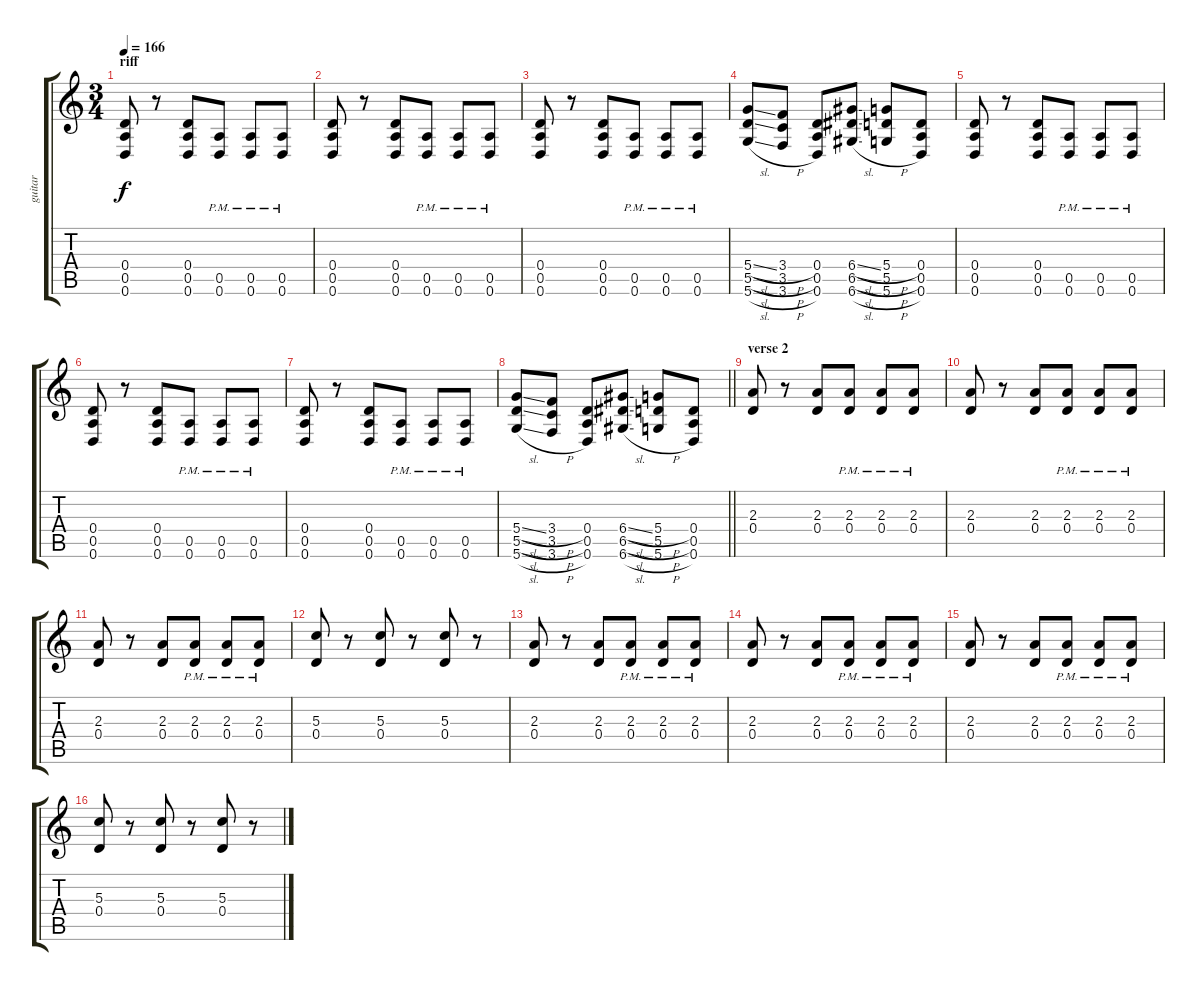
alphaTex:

\track ("guitar" "guitar") {instrument distortionguitar}
\staff {score tabs}
\tuning (E4 B3 G3 D3 A2 D2) {hide}
\ts (3 4)
\section ("" "riff")
\tempo 166
\clef g2
\ks c
(0.4 0.5 0.6).8{dy f} r.8 (0.4 0.5 0.6).8 (0.5{pm} 0.6{pm}).8 (0.5{pm} 0.6{pm}).8 (0.5{pm} 0.6{pm}).8 |
(0.4 0.5 0.6).8 r.8 (0.4 0.5 0.6).8 (0.5{pm} 0.6{pm}).8 (0.5{pm} 0.6{pm}).8 (0.5{pm} 0.6{pm}).8 |
(0.4 0.5 0.6).8 r.8 (0.4 0.5 0.6).8 (0.5{pm} 0.6{pm}).8 (0.5{pm} 0.6{pm}).8 (0.5{pm} 0.6{pm}).8 |
(5.4{sl} 5.5{sl} 5.6{sl}).8 (3.4{h} 3.5{h} 3.6{h}).8 (0.4 0.5 0.6).8 (6.4{sl} 6.5{sl} 6.6{sl}).8 (5.4{h} 5.5{h} 5.6{h}).8 (0.4 0.5 0.6).8 |
(0.4 0.5 0.6).8 r.8 (0.4 0.5 0.6).8 (0.5{pm} 0.6{pm}).8 (0.5{pm} 0.6{pm}).8 (0.5{pm} 0.6{pm}).8 |
(0.4 0.5 0.6).8 r.8 (0.4 0.5 0.6).8 (0.5{pm} 0.6{pm}).8 (0.5{pm} 0.6{pm}).8 (0.5{pm} 0.6{pm}).8 |
(0.4 0.5 0.6).8 r.8 (0.4 0.5 0.6).8 (0.5{pm} 0.6{pm}).8 (0.5{pm} 0.6{pm}).8 (0.5{pm} 0.6{pm}).8 |
\barLineRight lightlight
(5.4{sl} 5.5{sl} 5.6{sl}).8 (3.4{h} 3.5{h} 3.6{h}).8 (0.4 0.5 0.6).8 (6.4{sl} 6.5{sl} 6.6{sl}).8 (5.4{h} 5.5{h} 5.6{h}).8 (0.4 0.5 0.6).8 |
\section ("" "verse 2")
(2.3 0.4).8{instrument electricguitarclean} r.8 (2.3 0.4).8 (2.3{pm} 0.4{pm}).8 (2.3{pm} 0.4{pm}).8 (2.3{pm} 0.4{pm}).8 |
(2.3 0.4).8 r.8 (2.3 0.4).8 (2.3{pm} 0.4{pm}).8 (2.3{pm} 0.4{pm}).8 (2.3{pm} 0.4{pm}).8 |
(2.3 0.4).8 r.8 (2.3 0.4).8 (2.3{pm} 0.4{pm}).8 (2.3{pm} 0.4{pm}).8 (2.3{pm} 0.4{pm}).8 |
(5.3 0.4).8 r.8 (5.3 0.4).8 r.8 (5.3 0.4).8 r.8 |
(2.3 0.4).8 r.8 (2.3 0.4).8 (2.3{pm} 0.4{pm}).8 (2.3{pm} 0.4{pm}).8 (2.3{pm} 0.4{pm}).8 |
(2.3 0.4).8 r.8 (2.3 0.4).8 (2.3{pm} 0.4{pm}).8 (2.3{pm} 0.4{pm}).8 (2.3{pm} 0.4{pm}).8 |
(2.3 0.4).8 r.8 (2.3 0.4).8 (2.3{pm} 0.4{pm}).8 (2.3{pm} 0.4{pm}).8 (2.3{pm} 0.4{pm}).8 |
(5.3 0.4).8 r.8 (5.3 0.4).8 r.8 (5.3 0.4).8 r.8
